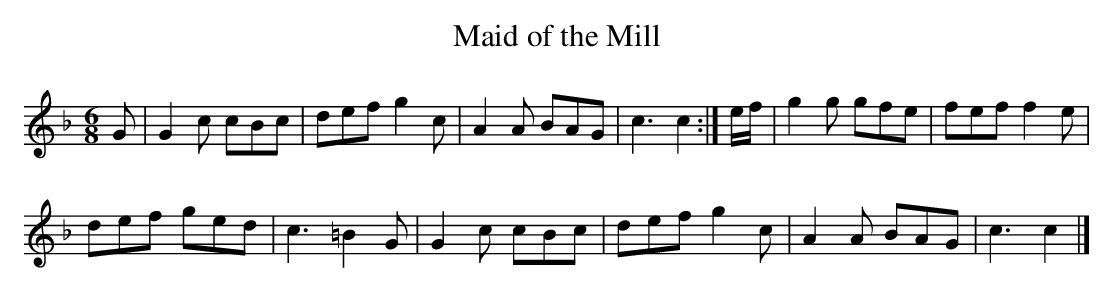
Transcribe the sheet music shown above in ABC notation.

X:1
T:Maid of the Mill
M:6/8
L:1/8
K:Cmix
G|G2c cBc|def g2c|A2A BAG|\
c3c2:|e/f/|g2g gfe|fef f2e|
def ged|c3 =B2G| G2c cBc|def g2c|A2A BAG| c3c2|]
